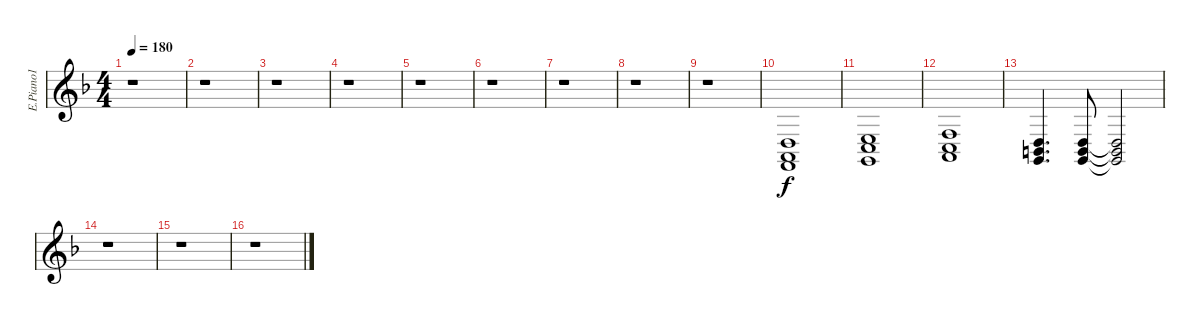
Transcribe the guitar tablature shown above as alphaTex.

\track ("E.Piano1" "E.Piano1") {instrument electricgrandpiano}
\staff {score}
\tuning (D4 A3 F3 C3 G2 C2) {hide}
\ts (4 4)
\tempo 180
\clef g2
\ks f
r.1{dy f} |
r.1 |
r.1 |
r.1 |
r.1 |
r.1 |
r.1 |
r.1 |
r.1 |
(2.4 2.5 5.6).1 |
(0.4 0.5 16.6).1 |
(0.3 0.4 2.5).1 |
(2.4 4.5 7.6).4{d} (2.4 4.5 7.6).8 (2.4{t} 4.5{t} 7.6{t}).2 |
r.1 |
r.1 |
r.1
